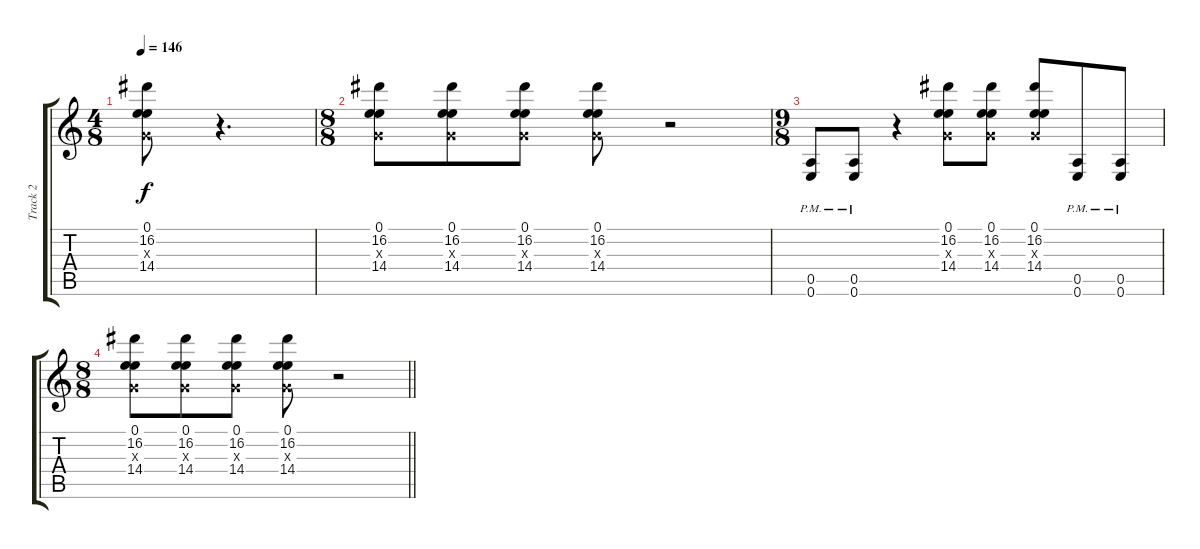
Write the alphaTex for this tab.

\track ("Track 2" "Track 2") {instrument distortionguitar}
\staff {score tabs}
\tuning (E4 B3 G3 D3 A2 E2) {hide}
\ts (4 8)
\tempo 146
\clef g2
\ks c
(0.1 16.2 0.3{x} 14.4).8{dy f} r.4{d} |
\ts (8 8)
(0.1 16.2 0.3{x} 14.4).8 (0.1 16.2 0.3{x} 14.4).8 (0.1 16.2 0.3{x} 14.4).8 (0.1 16.2 0.3{x} 14.4).8 r.2 |
\ts (9 8)
(0.5{pm} 0.6{pm}).8 (0.5{pm} 0.6{pm}).8 r.4 (0.1 16.2 0.3{x} 14.4).8 (0.1 16.2 0.3{x} 14.4).8 (0.1 16.2 0.3{x} 14.4).8 (0.5{pm} 0.6{pm}).8 (0.5{pm} 0.6{pm}).8 |
\ts (8 8)
\barLineRight lightlight
(0.1 16.2 0.3{x} 14.4).8 (0.1 16.2 0.3{x} 14.4).8 (0.1 16.2 0.3{x} 14.4).8 (0.1 16.2 0.3{x} 14.4).8 r.2
